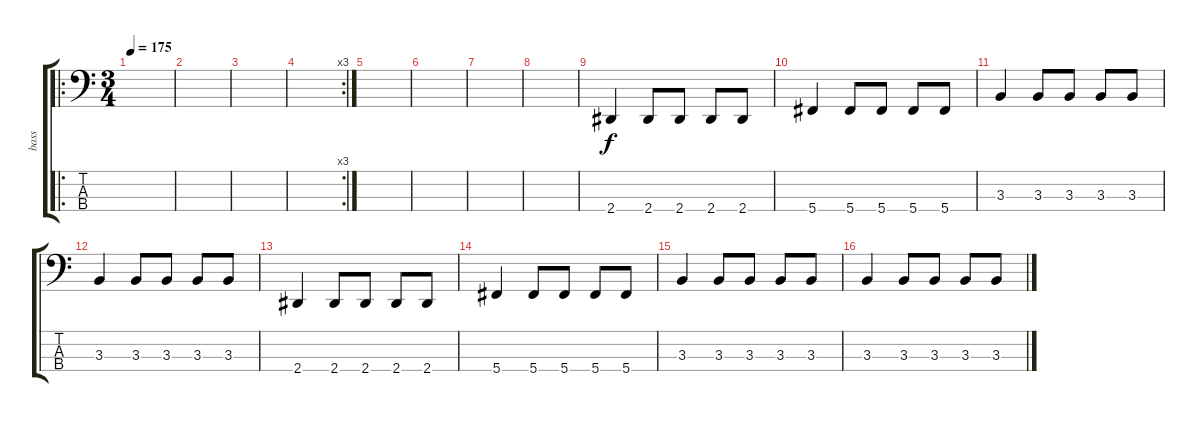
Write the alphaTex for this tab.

\track ("bass" "bass") {instrument electricbassfinger}
\staff {score tabs}
\tuning (Gb2 Db2 Ab1 Db1) {hide}
\ro
\ts (3 4)
\tempo 175
\clef f4
\ks c
|
|
|
\rc 3
|
|
|
|
|
2.4.4 2.4.8 2.4.8 2.4.8 2.4.8 |
5.4.4 5.4.8 5.4.8 5.4.8 5.4.8 |
3.3.4 3.3.8 3.3.8 3.3.8 3.3.8 |
3.3.4 3.3.8 3.3.8 3.3.8 3.3.8 |
2.4.4 2.4.8 2.4.8 2.4.8 2.4.8 |
5.4.4 5.4.8 5.4.8 5.4.8 5.4.8 |
3.3.4 3.3.8 3.3.8 3.3.8 3.3.8 |
3.3.4 3.3.8 3.3.8 3.3.8 3.3.8
